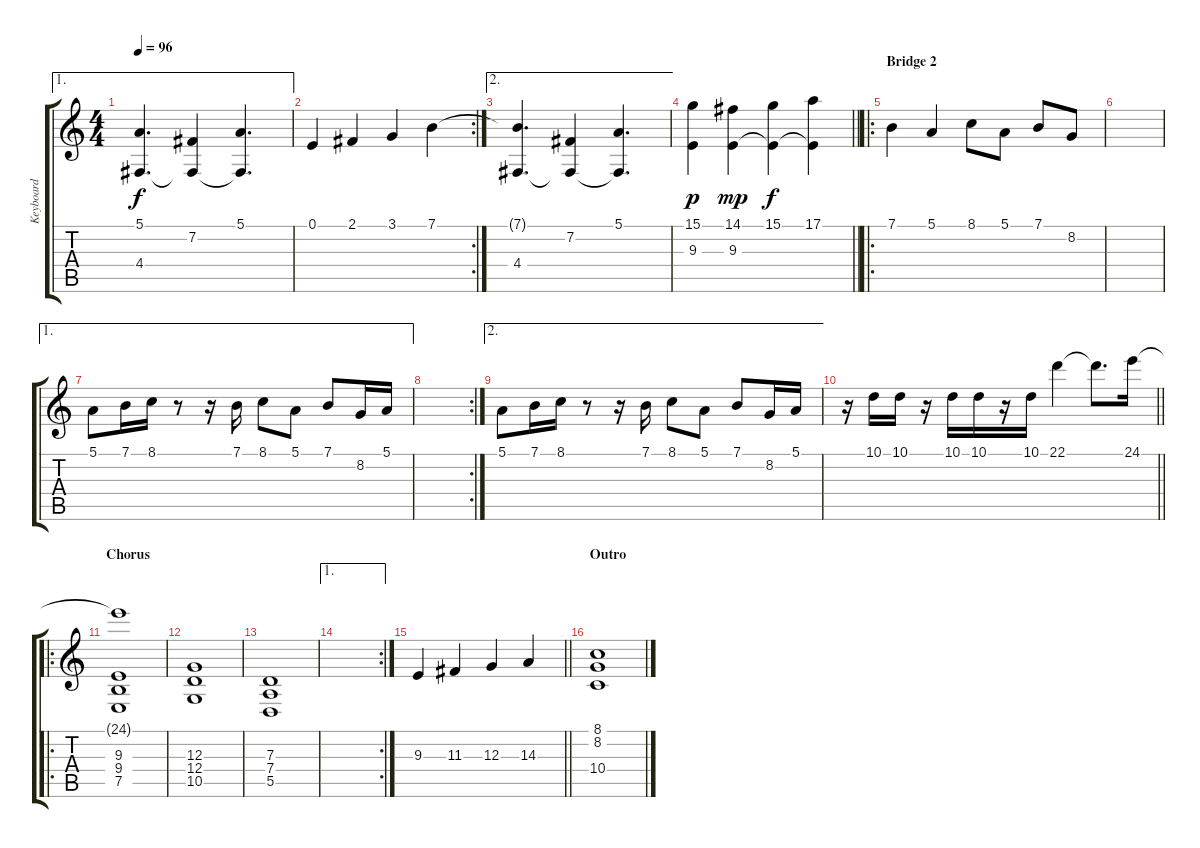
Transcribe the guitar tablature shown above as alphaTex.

\track ("Keyboard" "Keyboard") {instrument synthstrings1}
\staff {score tabs}
\tuning (E4 B3 G3 D3 A2 E2) {hide}
\ae 1
\ts (4 4)
\tempo 96
\clef g2
\ks c
(5.1{t} 4.4).4{d dy f} (7.2 4.4{t}).4 (5.1 4.4{t}).4{d} |
\rc 2
0.1.4 2.1.4 3.1.4 7.1.4 |
\ae 2
(7.1{t} 4.4).4{d} (7.2 4.4{t}).4 (5.1 4.4{t}).4{d} |
\barLineRight lightlight
(15.1 9.3).4{dy p} (14.1 9.3).4{dy mp} (15.1 9.3{t}).4{dy f} (17.1 9.3{t}).4 |
\ro
\section ("" "Bridge 2")
7.1.4 5.1.4 8.1.8 5.1.8 7.1.8 8.2.8 |
|
\ae 1
5.1.8 7.1.16 8.1.16 r.8 r.16 7.1.16 8.1.8 5.1.8 7.1.8 8.2.16 5.1.16 |
\rc 2
|
\ae 2
5.1.8 7.1.16 8.1.16 r.8 r.16 7.1.16 8.1.8 5.1.8 7.1.8 8.2.16 5.1.16 |
\barLineRight lightlight
r.16 10.1.16 10.1.16 r.16 10.1.16 10.1.16 r.16 10.1.16 22.1.4 22.1{t}.8{d} 24.1.16 |
\ro
\section ("" "Chorus")
(24.1{t} 9.3 9.4 7.5).1 |
(12.3 12.4 10.5).1 |
(7.3 7.4 5.5).1 |
\ae 1
\rc 2
|
\barLineRight lightlight
9.3.4 11.3.4 12.3.4 14.3.4 |
\section ("" "Outro")
(8.1 8.2 10.4).1
